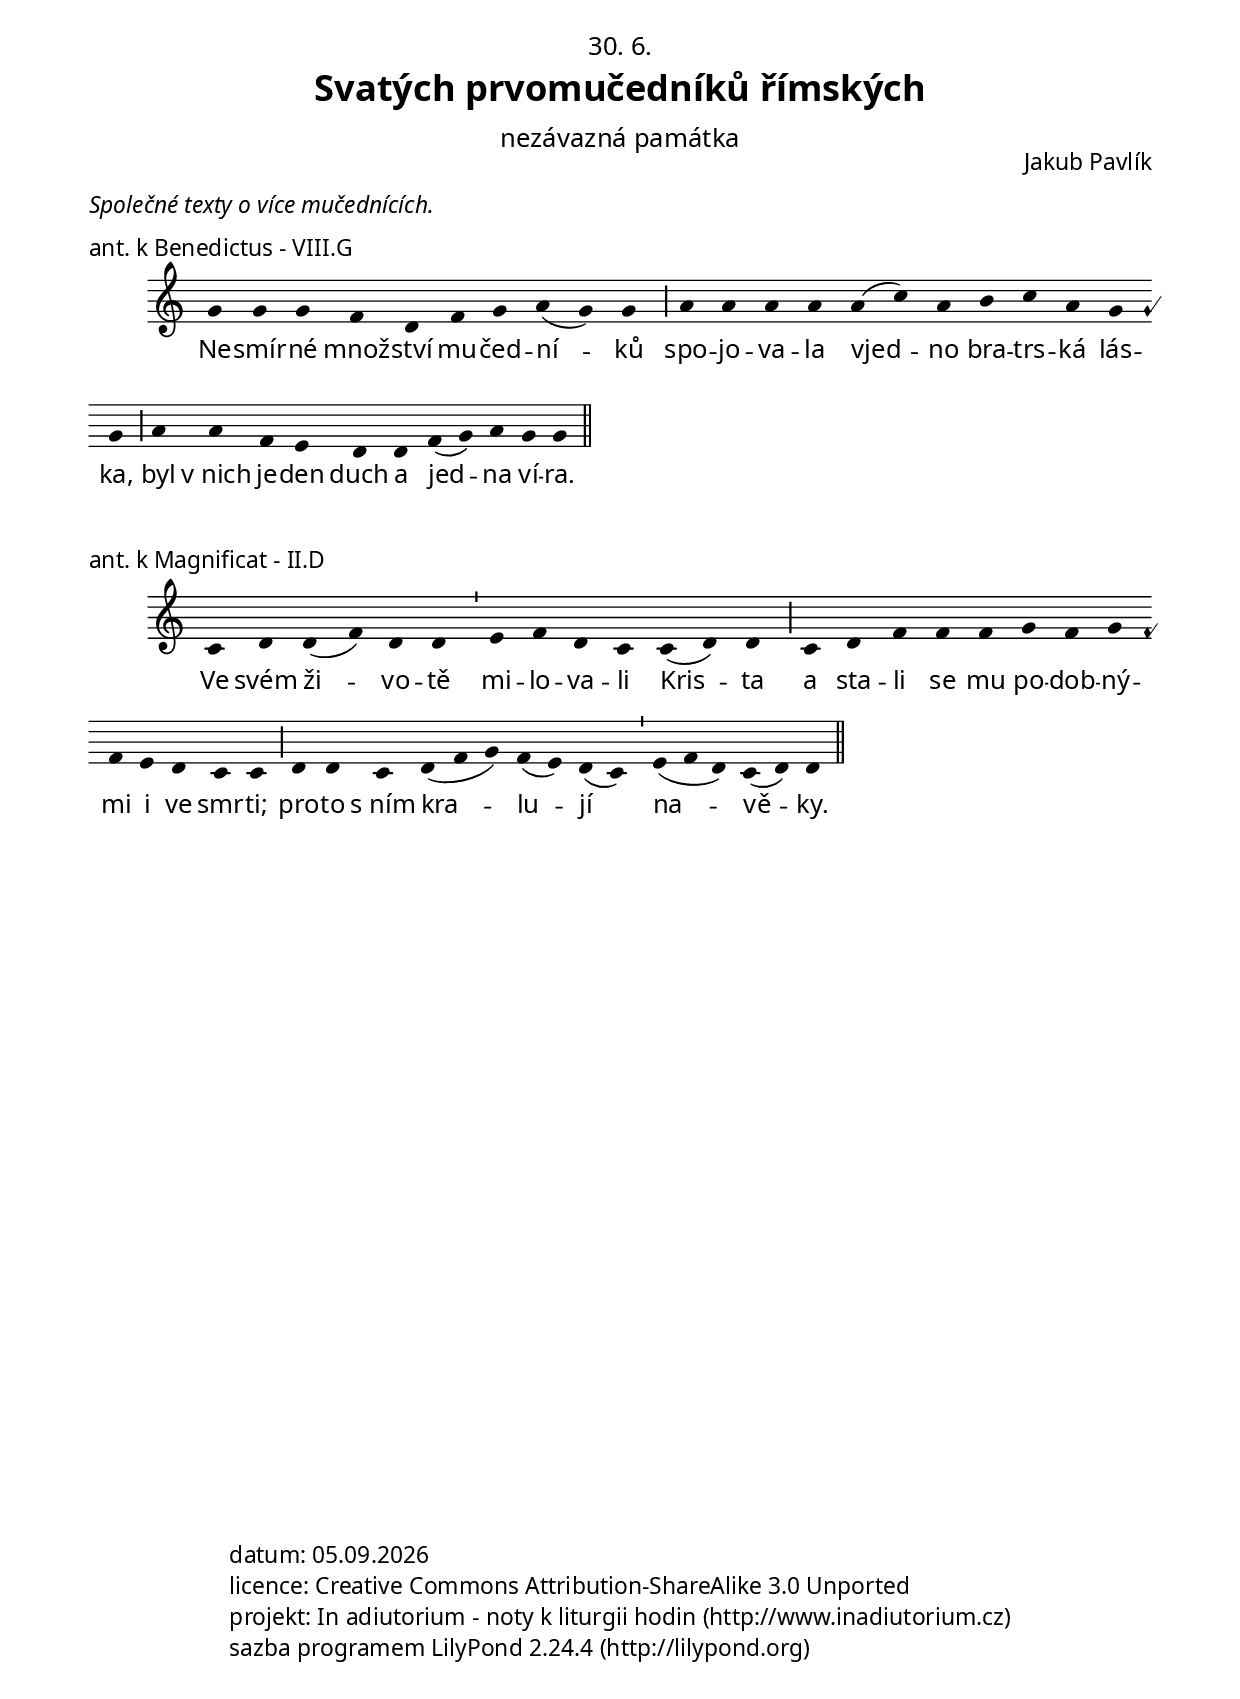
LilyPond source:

\version "2.19.16"

\include "../spolecne.ly"

\header {
  title = \markup\titleSvatek
            "Svatých prvomučedníků římských"
            "nezávazná památka"
            "30. 6."
  composer = "Jakub Pavlík"
}

\markup\communia #'(#:mucednici)

\score {
  \relative c'' {
    \choralniRezim
    g4 g g f d f g a( g) g \barMaior
    a a a a a( c) a b c a g g \barMaior
    a a f e d d f( g) a g g \barFinalis
  }
  \addlyrics {
    Ne -- smír -- né množ -- ství mu -- čed -- ní -- ků
    spo -- jo -- va -- la vjed -- no bra -- trs -- ká lás -- ka,
    byl v_nich je -- den duch
    a jed -- na ví -- ra.
  }
  \header {
    quid = "ant. k Benedictus"
    modus = "VIII"
    differentia = "G"
    psalmus = ""
    id = "aben"
    piece = \markup {\sestavTitulekBezZalmu}
  }
}

\score {
  \relative c' {
    \choralniRezim
    c4 d d( f) d d \barMin
    e f d c c( d) d \barMaior
    c d f f f g f g f e d c c \barMaior
    d d c d( f g) f( e) d( c) \barMin
    e( f d) c( d) d \barFinalis
  }
  \addlyrics {
    Ve svém ži -- vo -- tě
    mi -- lo -- va -- li Kris -- ta
    a sta -- li se mu po -- dob -- ný -- mi i ve smr -- ti;
    pro -- to s_ním kra -- lu -- jí
    na -- vě -- ky.
  }
  \header {
    quid = "ant. k Magnificat"
    modus = "II"
    differentia = "D"
    psalmus = ""
    id = "amag"
    piece = \markup {\sestavTitulekBezZalmu}
  }
}